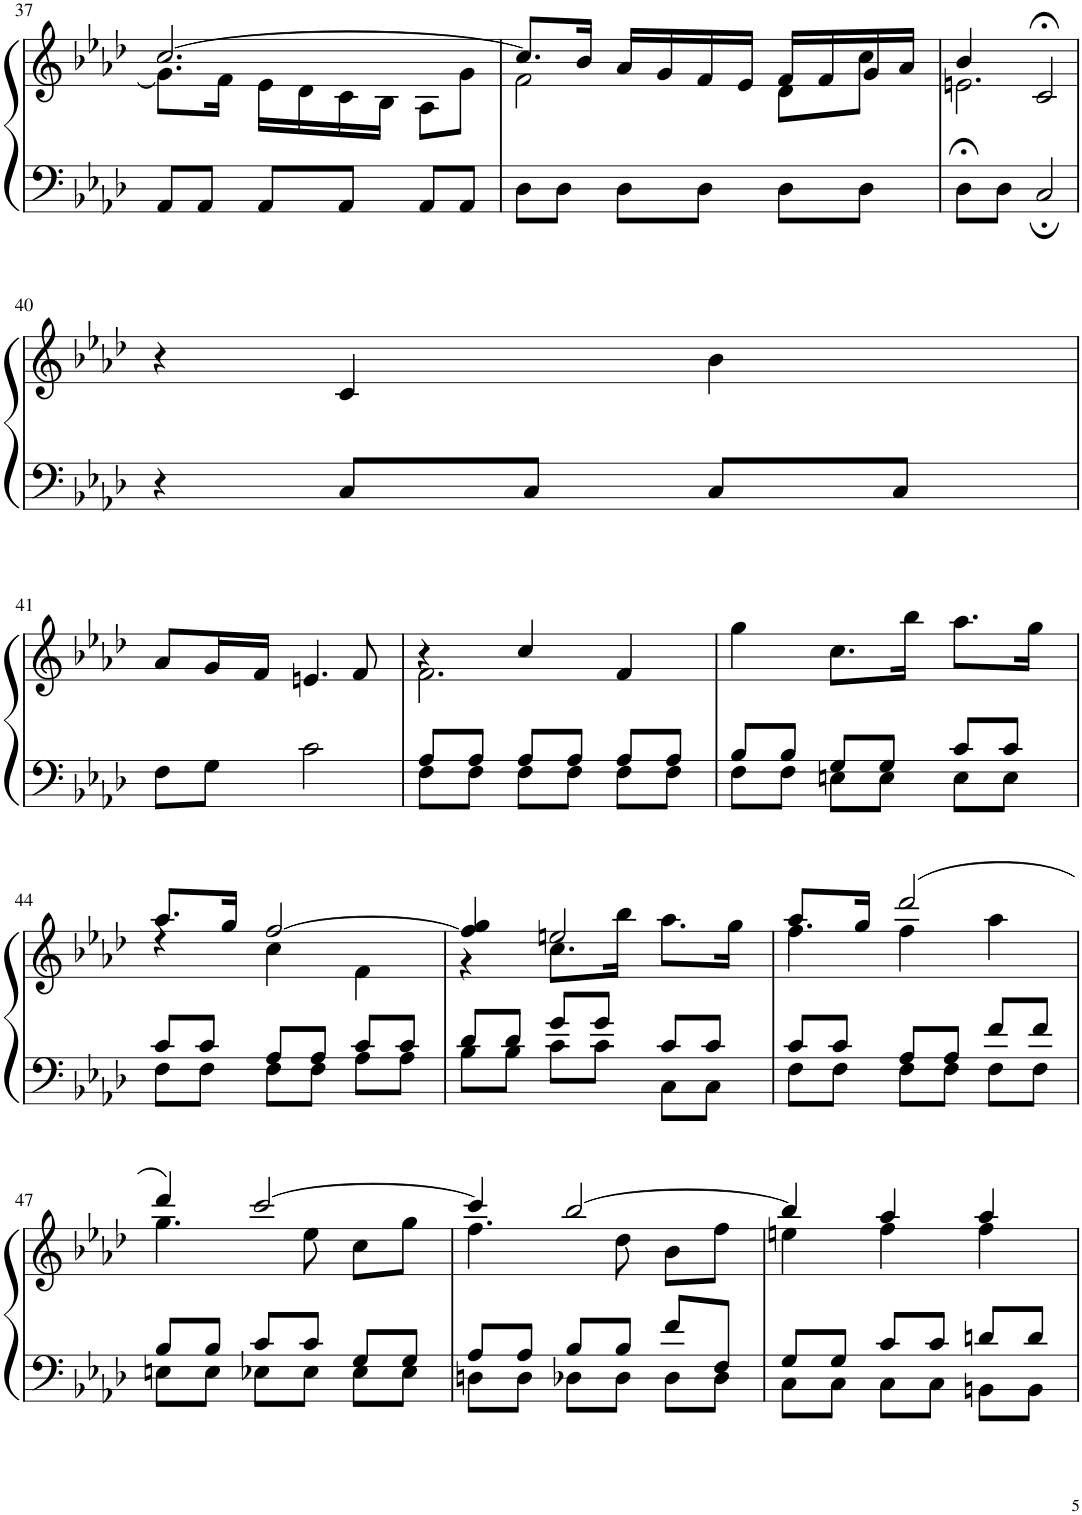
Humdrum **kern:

**kern	**kern
*part1	*part1
*staff2	*staff1
*I"Piano	*
*I'Pia.	*
!!LO:PB:g=z
*clefF4	*clefG2
*k[b-e-a-d-]	*k[b-e-a-d-]
*M3/4	*M3/4
=37	=37
*	*^
8AA-/L	[>2.cc/	8.g\L]
8AA-/J	.	.
.	.	16f\Jk
8AA-/L	.	16e-\LL
.	.	16d-\
8AA-/J	.	16c\
.	.	16B-\JJ
8AA-/L	.	8A-\L
8AA-/J	.	8g\J
=38	=38	=38
8D-\L	8.cc/L]	2f\
8D-\J	.	.
.	16b-/Jk	.
8D-\L	16a-/LL	.
.	16g/	.
8D-\J	16f/	.
.	16e-/JJ	.
8D-\L	16f/LL	8d-\L
.	16f/	.
8D-\J	16g/	8cc\J
.	16a-/JJ	.
=39	=39	=39
8D-\L	4b-/	2.en;<\
8D-\J	.	.
2C;/	2c;</	.
*	*v	*v
!!LO:LB:g=z
=40	=40
4r	4r
8C/L	4c/
8C/J	.
8C/L	4b-\
8C/J	.
!!LO:LB:g=z
=41	=41
8F\L	8a-/L
8G\J	16g/L
.	16f/JJ
2c\	4.en/
.	8f/
=42	=42
*^	*^
8A-/L	8F\L	4r	2.f\
8A-/J	8F\J	.	.
8A-/L	8F\L	4cc/	.
8A-/J	8F\J	.	.
8A-/L	8F\L	4f/	.
8A-/J	8F\J	.	.
*	*	*v	*v
=43	=43	=43
8B-/L	8F\L	4gg\
8B-/J	8F\J	.
8G/L	8En\L	8.cc\L
8G/J	8E\J	.
.	.	16bb-\Jk
8c/L	8E\L	8.aa-\L
8c/J	8E\J	.
.	.	16gg\Jk
!!LO:LB:g=z
=44	=44	=44
*	*^	*^
4r	8c/L	8F\L	8.aa-/L	4ryy
.	8c/J	8F\J	.	.
.	.	.	16gg/Jk	.
2ryy	8A-/L	8F\L	[2ff/	4cc\
.	8A-/J	8F\J	.	.
.	8c/L	8A-\L	.	4f\
.	8c/J	8A-\J	.	.
*	*v	*v	*	*
=45	=45	=45	=45
8B-\L	8d-/L	4ff/] 4gg/	4r
8B-\J	8d-/J	.	.
8c\L	8g/L	2een/	8.cc\L
8c\J	8g/J	.	.
.	.	.	16bb-\Jk
8C\L	8c/L	.	8.aa-\L
8C\J	8c/J	.	.
.	.	.	16gg\Jk
=46	=46	=46	=46
8F\L	8c/L	4ff\	8.aa-/L
8F\J	8c/J	.	.
.	.	.	16gg/Jk
8F\L	8A-/L	(>2ddd-/	4ff\
8F\J	8A-/J	.	.
8F\L	8f/L	.	4aa-\
8F\J	8f/J	.	.
!!LO:LB:g=z	!!
=47	=47	=47	=47
8B-/L	8En\L	4ddd-/)	4.gg\
8B-/J	8E\J	.	.
8c/L	8E-X\L	[>2ccc/	.
8c/J	8E-\J	.	8ee-\
8G/L	8E-\L	.	8cc\L
8G/J	8E-\J	.	8gg\J
=48	=48	=48	=48
8A-/L	8Dn\L	4ccc/]	4.ff\
8A-/J	8D\J	.	.
8B-/L	8D-X\L	[>2bb-/	.
8B-/J	8D-\J	.	8dd-\
8f/L	8D-\L	.	8b-\L
8F/J	8D-\J	.	8ff\J
=49	=49	=49	=49
8G/L	8C\L	4bb-/]	4een\
8G/J	8C\J	.	.
8c/L	8C\L	4aa-/	4ff\
8c/J	8C\J	.	.
8dn/L	8BBn\L	4aa-/	4ff\
8d/J	8BB\J	.	.
*v	*v	*	*
*	*v	*v
=	=
*-	*-
